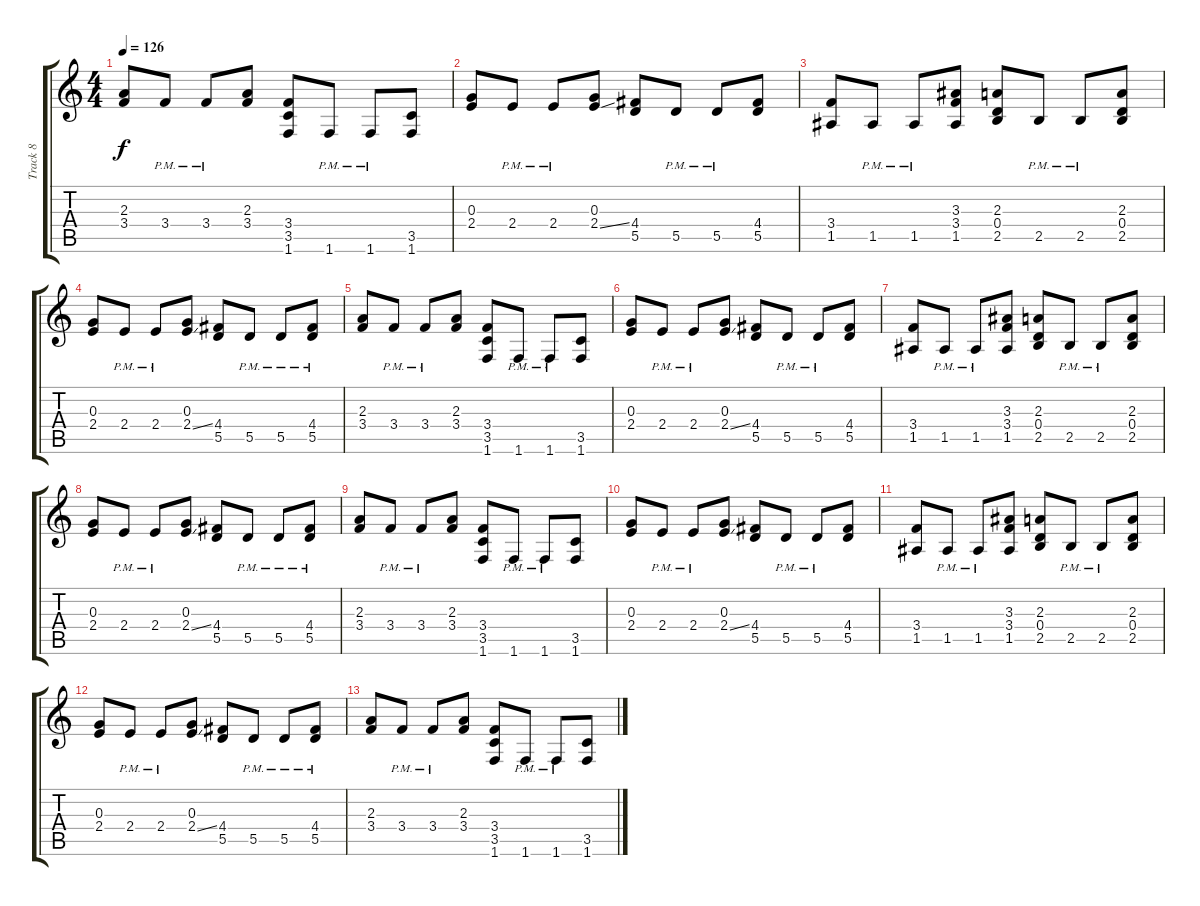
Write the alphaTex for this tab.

\track ("Track 8" "Track 8") {instrument overdrivenguitar}
\staff {score tabs}
\tuning (E4 B3 G3 D3 A2 E2) {hide}
\ts (4 4)
\tempo 126
\clef g2
\ks c
(2.3 3.4).8{dy f} 3.4{pm}.8 3.4{pm}.8 (2.3 3.4).8 (3.4 3.5 1.6).8 1.6{pm}.8 1.6{pm}.8 (3.5 1.6).8 |
(0.3 2.4).8 2.4{pm}.8 2.4{pm}.8 (0.3 2.4{ss}).8 (4.4 5.5).8 5.5{pm}.8 5.5{pm}.8 (4.4 5.5).8 |
(3.4 1.5).8 1.5{pm}.8 1.5{pm}.8 (3.3 3.4 1.5).8 (2.3 0.4 2.5).8 2.5{pm}.8 2.5{pm}.8 (2.3 0.4 2.5).8 |
(0.3 2.4).8 2.4{pm}.8 2.4{pm}.8 (0.3 2.4{ss}).8 (4.4 5.5).8 5.5{pm}.8 5.5{pm}.8 (4.4 5.5{pm}).8 |
(2.3 3.4).8 3.4{pm}.8 3.4{pm}.8 (2.3 3.4).8 (3.4 3.5 1.6).8 1.6{pm}.8 1.6{pm}.8 (3.5 1.6).8 |
(0.3 2.4).8 2.4{pm}.8 2.4{pm}.8 (0.3 2.4{ss}).8 (4.4 5.5).8 5.5{pm}.8 5.5{pm}.8 (4.4 5.5).8 |
(3.4 1.5).8 1.5{pm}.8 1.5{pm}.8 (3.3 3.4 1.5).8 (2.3 0.4 2.5).8 2.5{pm}.8 2.5{pm}.8 (2.3 0.4 2.5).8 |
(0.3 2.4).8 2.4{pm}.8 2.4{pm}.8 (0.3 2.4{ss}).8 (4.4 5.5).8 5.5{pm}.8 5.5{pm}.8 (4.4 5.5{pm}).8 |
(2.3 3.4).8 3.4{pm}.8 3.4{pm}.8 (2.3 3.4).8 (3.4 3.5 1.6).8 1.6{pm}.8 1.6{pm}.8 (3.5 1.6).8 |
(0.3 2.4).8 2.4{pm}.8 2.4{pm}.8 (0.3 2.4{ss}).8 (4.4 5.5).8 5.5{pm}.8 5.5{pm}.8 (4.4 5.5).8 |
(3.4 1.5).8 1.5{pm}.8 1.5{pm}.8 (3.3 3.4 1.5).8 (2.3 0.4 2.5).8 2.5{pm}.8 2.5{pm}.8 (2.3 0.4 2.5).8 |
(0.3 2.4).8 2.4{pm}.8 2.4{pm}.8 (0.3 2.4{ss}).8 (4.4 5.5).8 5.5{pm}.8 5.5{pm}.8 (4.4 5.5{pm}).8 |
(2.3 3.4).8 3.4{pm}.8 3.4{pm}.8 (2.3 3.4).8 (3.4 3.5 1.6).8 1.6{pm}.8 1.6{pm}.8 (3.5 1.6).8
